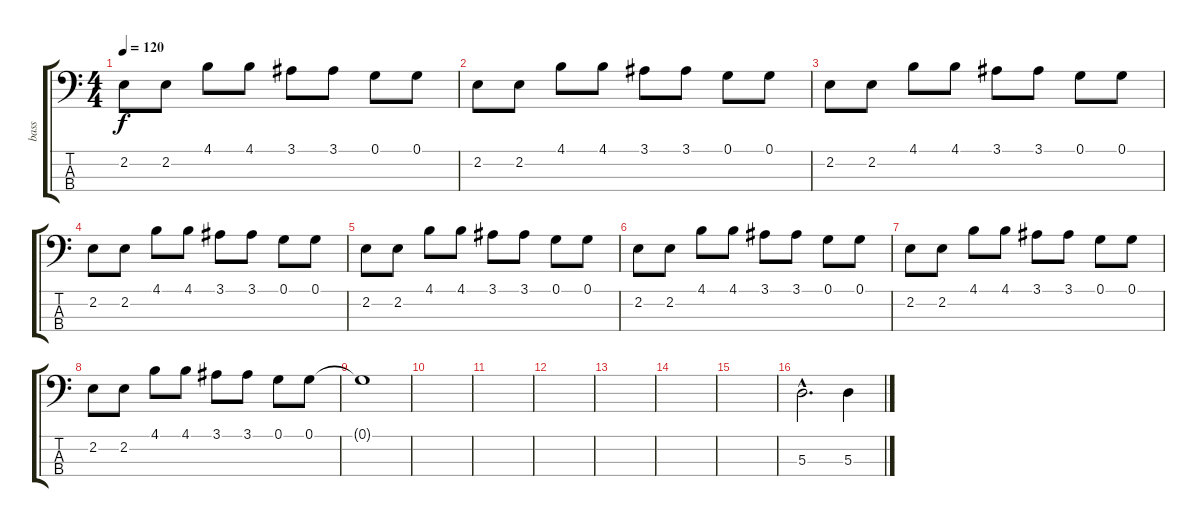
\track ("bass" "bass") {instrument electricbassfinger}
\staff {score tabs}
\tuning (G2 D2 A1 E1) {hide}
\ts (4 4)
\tempo 120
\clef f4
\ks c
2.2.8{dy f} 2.2.8 4.1.8 4.1.8 3.1.8 3.1.8 0.1.8 0.1.8 |
2.2.8 2.2.8 4.1.8 4.1.8 3.1.8 3.1.8 0.1.8 0.1.8 |
2.2.8 2.2.8 4.1.8 4.1.8 3.1.8 3.1.8 0.1.8 0.1.8 |
2.2.8 2.2.8 4.1.8 4.1.8 3.1.8 3.1.8 0.1.8 0.1.8 |
2.2.8 2.2.8 4.1.8 4.1.8 3.1.8 3.1.8 0.1.8 0.1.8 |
2.2.8 2.2.8 4.1.8 4.1.8 3.1.8 3.1.8 0.1.8 0.1.8 |
2.2.8 2.2.8 4.1.8 4.1.8 3.1.8 3.1.8 0.1.8 0.1.8 |
2.2.8 2.2.8 4.1.8 4.1.8 3.1.8 3.1.8 0.1.8 0.1.8 |
0.1{t}.1 |
|
|
|
|
|
|
5.3{hac}.2{d} 5.3.4
